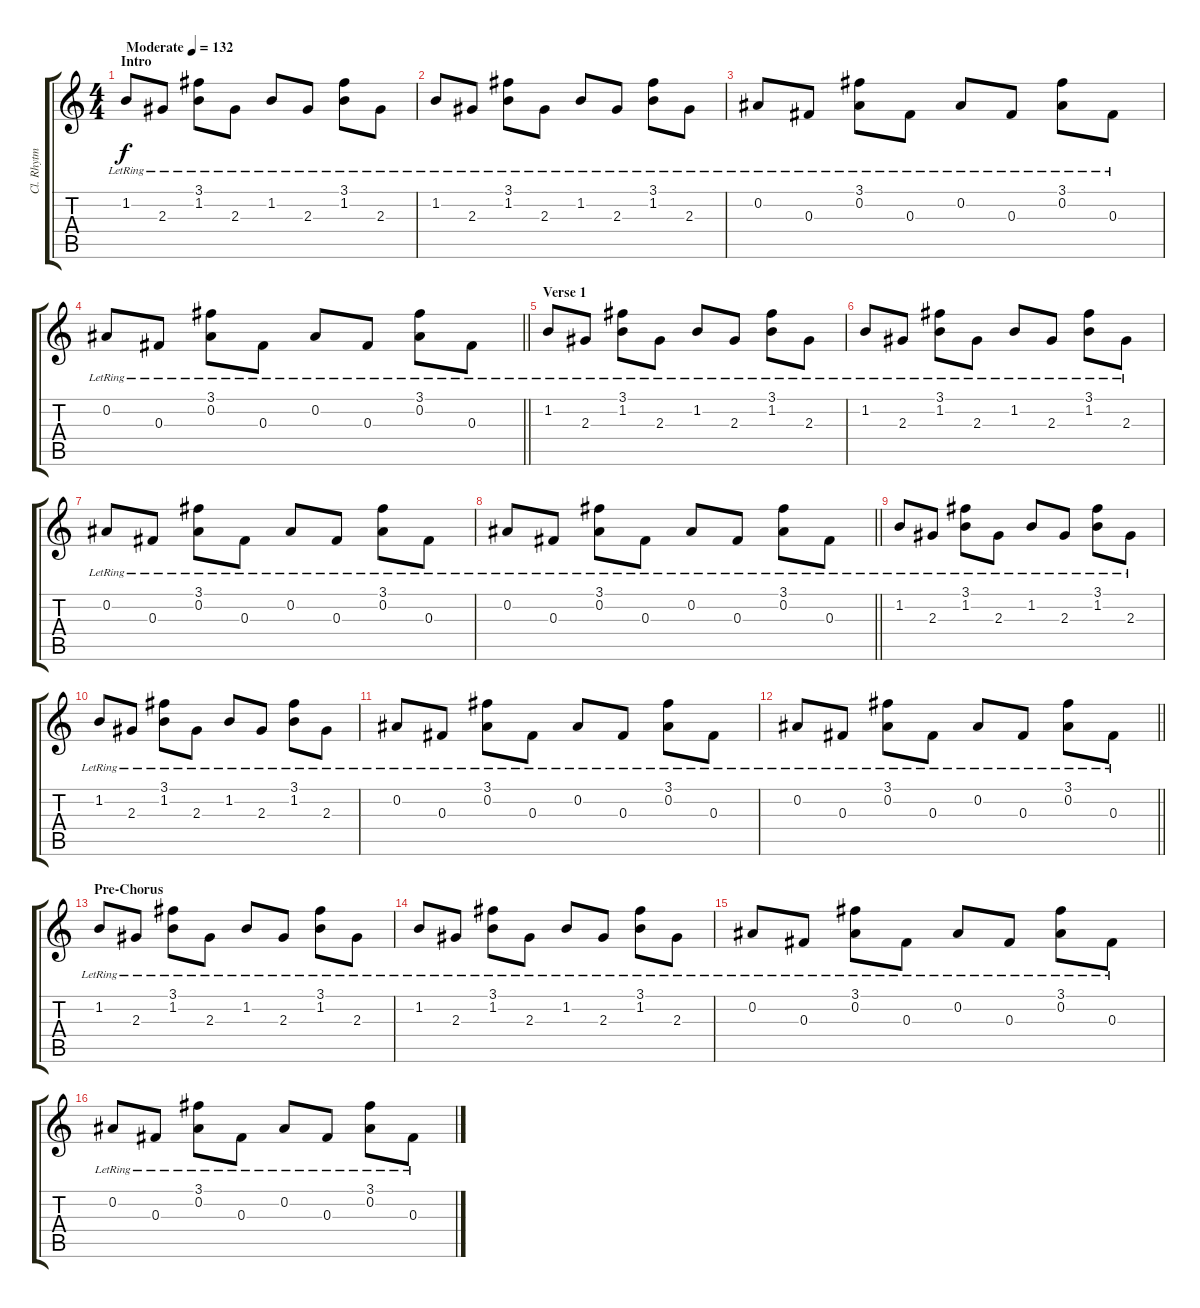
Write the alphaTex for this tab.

\track ("Cl. Rhytm Guitar [R]" "Cl. Rhytm ") {instrument electricguitarclean}
\staff {score tabs}
\tuning (Eb4 Bb3 Gb3 Db3 Ab2 Db2) {hide}
\ts (4 4)
\section ("" "Intro")
\tempo (132 "Moderate")
\clef g2
\ks c
1.2{lr}.8{dy f instrument electricguitarclean} 2.3{lr}.8 (3.1{lr} 1.2{lr}).8 2.3{lr}.8 1.2{lr}.8 2.3{lr}.8 (3.1{lr} 1.2{lr}).8 2.3{lr}.8 |
1.2{lr}.8 2.3{lr}.8 (3.1{lr} 1.2{lr}).8 2.3{lr}.8 1.2{lr}.8 2.3{lr}.8 (3.1{lr} 1.2{lr}).8 2.3{lr}.8 |
0.2{lr}.8 0.3{lr}.8 (3.1{lr} 0.2{lr}).8 0.3{lr}.8 0.2{lr}.8 0.3{lr}.8 (3.1{lr} 0.2{lr}).8 0.3{lr}.8 |
\barLineRight lightlight
0.2{lr}.8 0.3{lr}.8 (3.1{lr} 0.2{lr}).8 0.3{lr}.8 0.2{lr}.8 0.3{lr}.8 (3.1{lr} 0.2{lr}).8 0.3{lr}.8 |
\section ("" "Verse 1")
1.2{lr}.8 2.3{lr}.8 (3.1{lr} 1.2{lr}).8 2.3{lr}.8 1.2{lr}.8 2.3{lr}.8 (3.1{lr} 1.2{lr}).8 2.3{lr}.8 |
1.2{lr}.8 2.3{lr}.8 (3.1{lr} 1.2{lr}).8 2.3{lr}.8 1.2{lr}.8 2.3{lr}.8 (3.1{lr} 1.2{lr}).8 2.3{lr}.8 |
0.2{lr}.8 0.3{lr}.8 (3.1{lr} 0.2{lr}).8 0.3{lr}.8 0.2{lr}.8 0.3{lr}.8 (3.1{lr} 0.2{lr}).8 0.3{lr}.8 |
\barLineRight lightlight
0.2{lr}.8 0.3{lr}.8 (3.1{lr} 0.2{lr}).8 0.3{lr}.8 0.2{lr}.8 0.3{lr}.8 (3.1{lr} 0.2{lr}).8 0.3{lr}.8 |
1.2{lr}.8 2.3{lr}.8 (3.1{lr} 1.2{lr}).8 2.3{lr}.8 1.2{lr}.8 2.3{lr}.8 (3.1{lr} 1.2{lr}).8 2.3{lr}.8 |
1.2{lr}.8 2.3{lr}.8 (3.1{lr} 1.2{lr}).8 2.3{lr}.8 1.2{lr}.8 2.3{lr}.8 (3.1{lr} 1.2{lr}).8 2.3{lr}.8 |
0.2{lr}.8 0.3{lr}.8 (3.1{lr} 0.2{lr}).8 0.3{lr}.8 0.2{lr}.8 0.3{lr}.8 (3.1{lr} 0.2{lr}).8 0.3{lr}.8 |
\barLineRight lightlight
0.2{lr}.8 0.3{lr}.8 (3.1{lr} 0.2{lr}).8 0.3{lr}.8 0.2{lr}.8 0.3{lr}.8 (3.1{lr} 0.2{lr}).8 0.3{lr}.8 |
\section ("" "Pre-Chorus")
1.2{lr}.8 2.3{lr}.8 (3.1{lr} 1.2{lr}).8 2.3{lr}.8 1.2{lr}.8 2.3{lr}.8 (3.1{lr} 1.2{lr}).8 2.3{lr}.8 |
1.2{lr}.8 2.3{lr}.8 (3.1{lr} 1.2{lr}).8 2.3{lr}.8 1.2{lr}.8 2.3{lr}.8 (3.1{lr} 1.2{lr}).8 2.3{lr}.8 |
0.2{lr}.8 0.3{lr}.8 (3.1{lr} 0.2{lr}).8 0.3{lr}.8 0.2{lr}.8 0.3{lr}.8 (3.1{lr} 0.2{lr}).8 0.3{lr}.8 |
0.2{lr}.8 0.3{lr}.8 (3.1{lr} 0.2{lr}).8 0.3{lr}.8 0.2{lr}.8 0.3{lr}.8 (3.1{lr} 0.2{lr}).8 0.3{lr}.8
